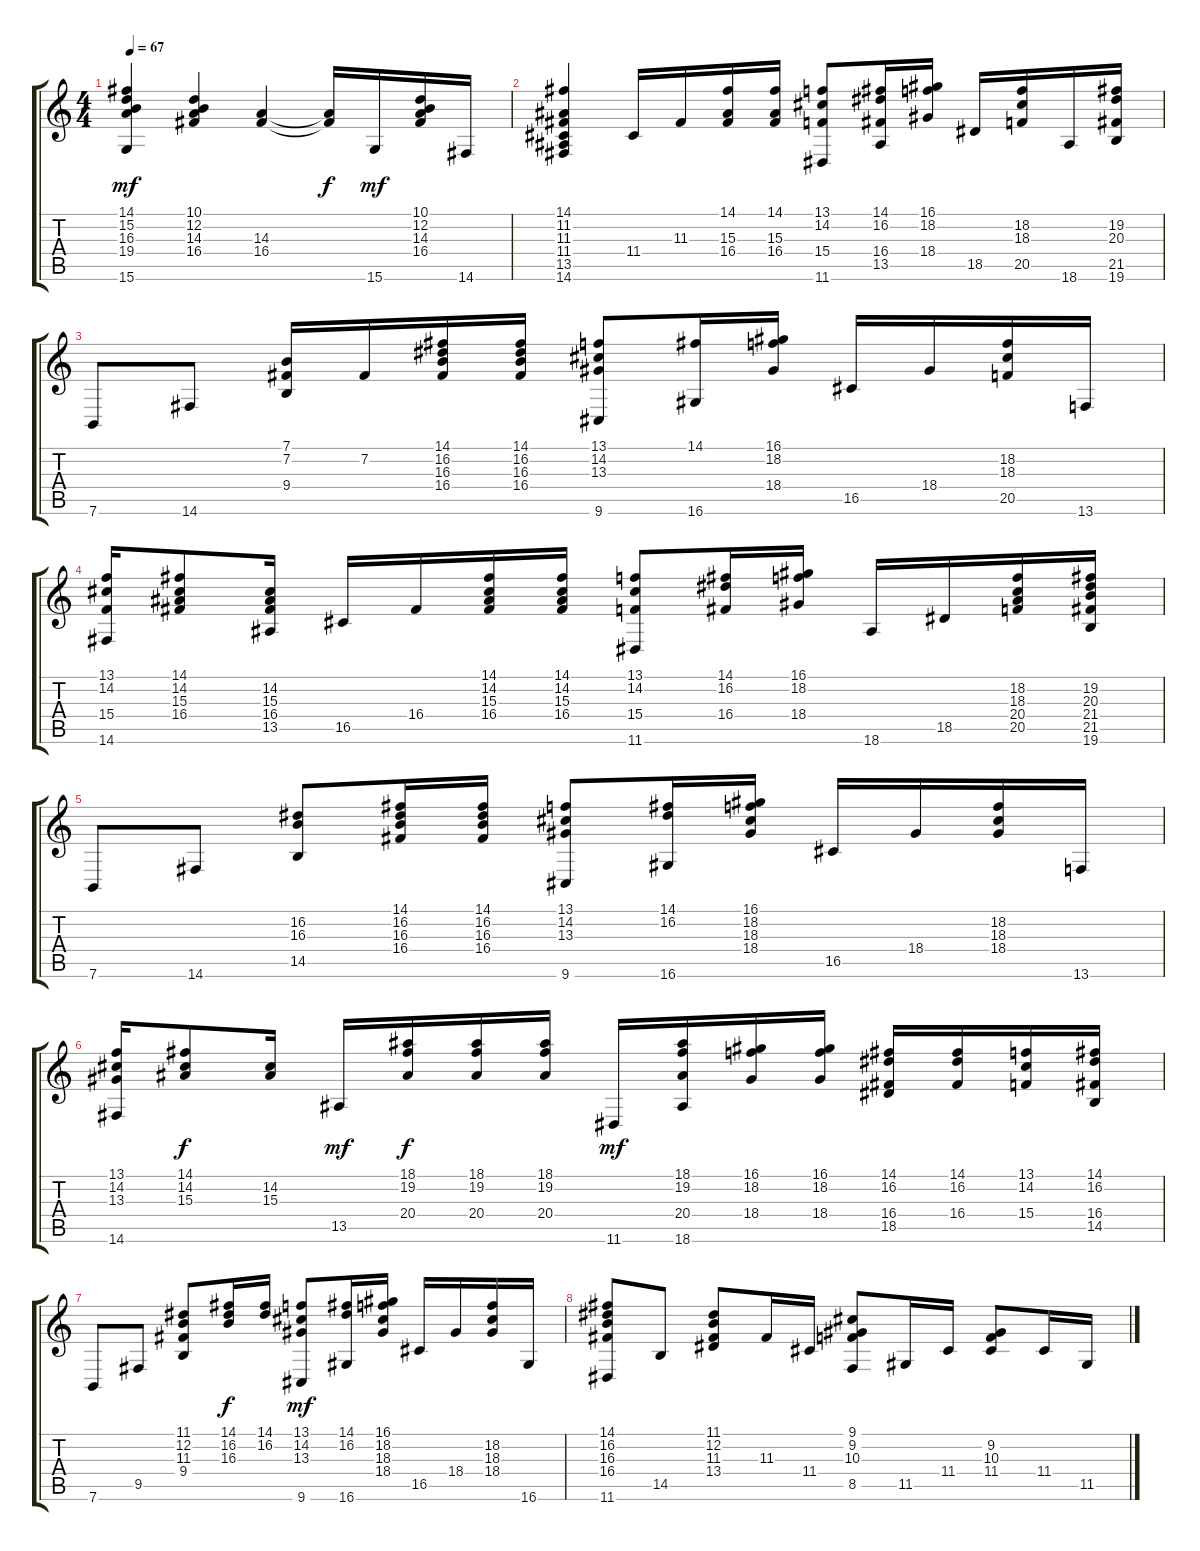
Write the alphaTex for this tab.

\track "" {instrument acousticgrandpiano}
\staff {score tabs}
\tuning (E4 B3 G3 D3 A2 E2) {hide}
\ts (4 4)
\tempo 67
\clef g2
\ks c
(14.1 15.2 16.3 19.4 15.6).4{dy mf} (10.1 12.2 14.3 16.4).4 (14.3 16.4).4 (14.3{t} 16.4{t}).16{dy f} 15.6.16{dy mf} (10.1 12.2 14.3 16.4).16 14.6.16 |
(14.1 11.2 11.3 11.4 13.5 14.6).4 11.4.16 11.3.16 (14.1 15.3 16.4).16 (14.1 15.3 16.4).16 (13.1 14.2 15.4 11.6).8 (14.1 16.2 16.4 13.5).16 (16.1 18.2 18.4).16 18.5.16 (18.2 18.3 20.5).16 18.6.16 (19.2 20.3 21.5 19.6).16 |
7.6.8 14.6.8 (7.1 7.2 9.4).16 7.2.16 (14.1 16.2 16.3 16.4).16 (14.1 16.2 16.3 16.4).16 (13.1 14.2 13.3 9.6).8 (14.1 16.6).16 (16.1 18.2 18.4).16 16.5.16 18.4.16 (18.2 18.3 20.5).16 13.6.16 |
(13.1 14.2 15.4 14.6).16 (14.1 14.2 15.3 16.4).8 (14.2 15.3 16.4 13.5).16 16.5.16 16.4.16 (14.1 14.2 15.3 16.4).16 (14.1 14.2 15.3 16.4).16 (13.1 14.2 15.4 11.6).8 (14.1 16.2 16.4).16 (16.1 18.2 18.4).16 18.6.16 18.5.16 (18.2 18.3 20.4 20.5).16 (19.2 20.3 21.4 21.5 19.6).16 |
7.6.8 14.6.8 (16.2 16.3 14.5).8 (14.1 16.2 16.3 16.4).16 (14.1 16.2 16.3 16.4).16 (13.1 14.2 13.3 9.6).8 (14.1 16.2 16.6).16 (16.1 18.2 18.3 18.4).16 16.5.16 18.4.16 (18.2 18.3 18.4).16 13.6.16 |
(13.1 14.2 13.3 14.6).16 (14.1 14.2 15.3).8{dy f} (14.2 15.3).16 13.5.16{dy mf} (18.1 19.2 20.4).16{dy f} (18.1 19.2 20.4).16 (18.1 19.2 20.4).16 11.6.16{dy mf} (18.1 19.2 20.4 18.6).16 (16.1 18.2 18.4).16 (16.1 18.2 18.4).16 (14.1 16.2 16.4 18.5).16 (14.1 16.2 16.4).16 (13.1 14.2 15.4).16 (14.1 16.2 16.4 14.5).16 |
7.6.8 9.5.8 (11.1 12.2 11.3 9.4).8 (14.1 16.2 16.3).16{dy f} (14.1 16.2).16 (13.1 14.2 13.3 9.6).8{dy mf} (14.1 16.2 16.6).16 (16.1 18.2 18.3 18.4).16 16.5.16 18.4.16 (18.2 18.3 18.4).16 16.6.16 |
(14.1 16.2 16.3 16.4 11.6).8 14.5.8 (11.1 12.2 11.3 13.4).8 11.3.16 11.4.16 (9.1 9.2 10.3 8.5).8 11.5.16 11.4.16 (9.2 10.3 11.4).8 11.4.16 11.5.16
